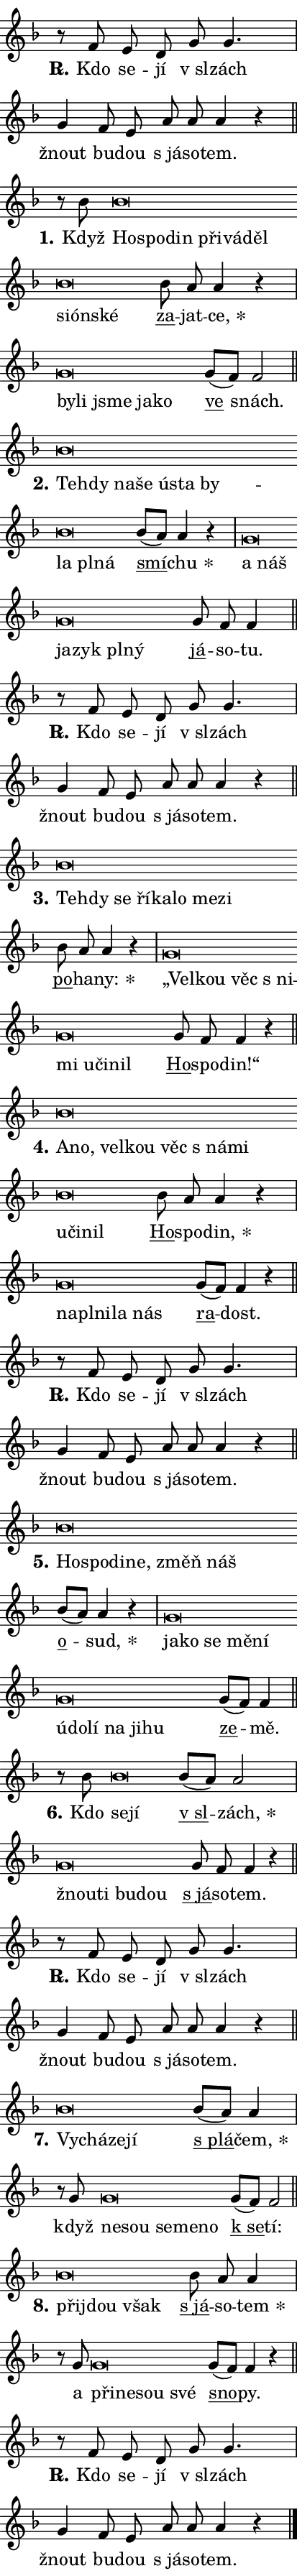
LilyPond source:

\version "2.22.1"
\header { tagline = "" }
\paper {
  indent = 0\cm
  top-margin = 0\cm
  right-margin = 0\cm
  bottom-margin = 0\cm
  left-margin = 0\cm
  paper-width = 7\cm
  page-breaking = #ly:one-page-breaking
  system-system-spacing.basic-distance = #11
  score-system-spacing.basic-distance = #11.3
  ragged-last = ##f
}


%% Author: Thomas Morley
%% https://lists.gnu.org/archive/html/lilypond-user/2020-05/msg00002.html
#(define (line-position grob)
"Returns position of @var[grob} in current system:
   @code{'start}, if at first time-step
   @code{'end}, if at last time-step
   @code{'middle} otherwise
"
  (let* ((col (ly:item-get-column grob))
         (ln (ly:grob-object col 'left-neighbor))
         (rn (ly:grob-object col 'right-neighbor))
         (col-to-check-left (if (ly:grob? ln) ln col))
         (col-to-check-right (if (ly:grob? rn) rn col))
         (break-dir-left
           (and
             (ly:grob-property col-to-check-left 'non-musical #f)
             (ly:item-break-dir col-to-check-left)))
         (break-dir-right
           (and
             (ly:grob-property col-to-check-right 'non-musical #f)
             (ly:item-break-dir col-to-check-right))))
        (cond ((eqv? 1 break-dir-left) 'start)
              ((eqv? -1 break-dir-right) 'end)
              (else 'middle))))

#(define (tranparent-at-line-position vctor)
  (lambda (grob)
  "Relying on @code{line-position} select the relevant enry from @var{vctor}.
Used to determine transparency,"
    (case (line-position grob)
      ((end) (not (vector-ref vctor 0)))
      ((middle) (not (vector-ref vctor 1)))
      ((start) (not (vector-ref vctor 2))))))

noteHeadBreakVisibility =
#(define-music-function (break-visibility)(vector?)
"Makes @code{NoteHead}s transparent relying on @var{break-visibility}"
#{
  \override NoteHead.transparent =
    #(tranparent-at-line-position break-visibility)
#})

#(define delete-ledgers-for-transparent-note-heads
  (lambda (grob)
    "Reads whether a @code{NoteHead} is transparent.
If so this @code{NoteHead} is removed from @code{'note-heads} from
@var{grob}, which is supposed to be @code{LedgerLineSpanner}.
As a result ledgers are not printed for this @code{NoteHead}"
    (let* ((nhds-array (ly:grob-object grob 'note-heads))
           (nhds-list
             (if (ly:grob-array? nhds-array)
                 (ly:grob-array->list nhds-array)
                 '()))
           ;; Relies on the transparent-property being done before
           ;; Staff.LedgerLineSpanner.after-line-breaking is executed.
           ;; This is fragile ...
           (to-keep
             (remove
               (lambda (nhd)
                 (ly:grob-property nhd 'transparent #f))
               nhds-list)))
      ;; TODO find a better method to iterate over grob-arrays, similiar
      ;; to filter/remove etc for lists
      ;; For now rebuilt from scratch
      (set! (ly:grob-object grob 'note-heads)  '())
      (for-each
        (lambda (nhd)
          (ly:pointer-group-interface::add-grob grob 'note-heads nhd))
        to-keep))))

hideNotes = {
  \noteHeadBreakVisibility #begin-of-line-visible
}
unHideNotes = {
  \noteHeadBreakVisibility #all-visible
}

% work-around for resetting accidentals
% https://lilypond.org/doc/v2.23/Documentation/notation/displaying-rhythms#unmetered-music
cadenzaMeasure = {
  \cadenzaOff
  \partial 1024 s1024
  \cadenzaOn
}

#(define-markup-command (accent layout props text) (markup?)
  "Underline accented syllable"
  (interpret-markup layout props
    #{\markup \override #'(offset . 4.3) \underline { #text }#}))

responsum = \markup \concat {
  "R" \hspace #-1.05 \path #0.1 #'((moveto 0 0.07) (lineto 0.9 0.8)) \hspace #0.05 "."
}

\layout {
    \context {
        \Staff
        \remove "Time_signature_engraver"
        \override LedgerLineSpanner.after-line-breaking = #delete-ledgers-for-transparent-note-heads
    }
    \context {
        \Voice {
            \override NoteHead.output-attributes = #'((class . "notehead"))
            \override Hairpin.height = #0.55
        }
    }
    \context {
        \Lyrics {
            \override StanzaNumber.output-attributes = #'((class . "stanzanumber"))
            \override LyricSpace.minimum-distance = #0.9
            \override LyricText.font-name = #"TeX Gyre Schola"
            \override LyricText.font-size = 1
            \override StanzaNumber.font-name = #"TeX Gyre Schola Bold"
            \override StanzaNumber.font-size = 1
        }
    }
}

% magnetic-lyrics.ily
%
%   written by
%     Jean Abou Samra <jean@abou-samra.fr>
%     Werner Lemberg <wl@gnu.org>
%
%   adapted by
%     Jiri Hon <jiri.hon@gmail.com>
%
% Version 2022-Apr-15

% https://www.mail-archive.com/lilypond-user@gnu.org/msg149350.html

#(define (Left_hyphen_pointer_engraver context)
   "Collect syllable-hyphen-syllable occurrences in lyrics and store
them in properties.  This engraver only looks to the left.  For
example, if the lyrics input is @code{foo -- bar}, it does the
following.

@itemize @bullet
@item
Set the @code{text} property of the @code{LyricHyphen} grob between
@q{foo} and @q{bar} to @code{foo}.

@item
Set the @code{left-hyphen} property of the @code{LyricText} grob with
text @q{foo} to the @code{LyricHyphen} grob between @q{foo} and
@q{bar}.
@end itemize

Use this auxiliary engraver in combination with the
@code{lyric-@/text::@/apply-@/magnetic-@/offset!} hook."
   (let ((hyphen #f)
         (text #f))
     (make-engraver
      (acknowledgers
       ((lyric-syllable-interface engraver grob source-engraver)
        (set! text grob)))
      (end-acknowledgers
       ((lyric-hyphen-interface engraver grob source-engraver)
        ;(when (not (grob::has-interface grob 'lyric-space-interface))
          (set! hyphen grob)));)
      ((stop-translation-timestep engraver)
       (when (and text hyphen)
         (ly:grob-set-object! text 'left-hyphen hyphen))
       (set! text #f)
       (set! hyphen #f)))))

#(define (lyric-text::apply-magnetic-offset! grob)
   "If the space between two syllables is less than the value in
property @code{LyricText@/.details@/.squash-threshold}, move the right
syllable to the left so that it gets concatenated with the left
syllable.

Use this function as a hook for
@code{LyricText@/.after-@/line-@/breaking} if the
@code{Left_@/hyphen_@/pointer_@/engraver} is active."
   (let ((hyphen (ly:grob-object grob 'left-hyphen #f)))
     (when hyphen
       (let ((left-text (ly:spanner-bound hyphen LEFT)))
         (when (grob::has-interface left-text 'lyric-syllable-interface)
           (let* ((common (ly:grob-common-refpoint grob left-text X))
                  (this-x-ext (ly:grob-extent grob common X))
                  (left-x-ext
                   (begin
                     ;; Trigger magnetism for left-text.
                     (ly:grob-property left-text 'after-line-breaking)
                     (ly:grob-extent left-text common X)))
                  ;; `delta` is the gap width between two syllables.
                  (delta (- (interval-start this-x-ext)
                            (interval-end left-x-ext)))
                  (details (ly:grob-property grob 'details))
                  (threshold (assoc-get 'squash-threshold details 0.2)))
             (when (< delta threshold)
               (let* (;; We have to manipulate the input text so that
                      ;; ligatures crossing syllable boundaries are not
                      ;; disabled.  For languages based on the Latin
                      ;; script this is essentially a beautification.
                      ;; However, for non-Western scripts it can be a
                      ;; necessity.
                      (lt (ly:grob-property left-text 'text))
                      (rt (ly:grob-property grob 'text))
                      (is-space (grob::has-interface hyphen 'lyric-space-interface))
                      (space (if is-space " " ""))
                      (space-markup (grob-interpret-markup grob " "))
                      (space-size (interval-length (ly:stencil-extent space-markup X)))
                      (extra-delta (if is-space space-size 0))
                      ;; Append new syllable.
                      (ltrt-space (if (and (string? lt) (string? rt))
                                (string-append lt space rt)
                                (make-concat-markup (list lt space rt))))
                      ;; Right-align `ltrt` to the right side.
                      (ltrt-space-markup (grob-interpret-markup
                               grob
                               (make-translate-markup
                                (cons (interval-length this-x-ext) 0)
                                (make-right-align-markup ltrt-space)))))
                 (begin
                   ;; Don't print `left-text`.
                   (ly:grob-set-property! left-text 'stencil #f)
                   ;; Set text and stencil (which holds all collected
                   ;; syllables so far) and shift it to the left.
                   (ly:grob-set-property! grob 'text ltrt-space)
                   (ly:grob-set-property! grob 'stencil ltrt-space-markup)
                   (ly:grob-translate-axis! grob (- (- delta extra-delta)) X))))))))))


#(define (lyric-hyphen::displace-bounds-first grob)
   ;; Make very sure this callback isn't triggered too early.
   (let ((left (ly:spanner-bound grob LEFT))
         (right (ly:spanner-bound grob RIGHT)))
     (ly:grob-property left 'after-line-breaking)
     (ly:grob-property right 'after-line-breaking)
     (ly:lyric-hyphen::print grob)))

squashThreshold = #0.4

\layout {
  \context {
    \Lyrics
    \consists #Left_hyphen_pointer_engraver
    \override LyricText.after-line-breaking =
      #lyric-text::apply-magnetic-offset!
    \override LyricHyphen.stencil = #lyric-hyphen::displace-bounds-first
    \override LyricText.details.squash-threshold = \squashThreshold
    \override LyricHyphen.minimum-distance = 0
    \override LyricHyphen.minimum-length = \squashThreshold
  }
}

squash = \override LyricText.details.squash-threshold = 9999
unSquash = \override LyricText.details.squash-threshold = \squashThreshold

left = \override LyricText.self-alignment-X = #LEFT
unLeft = \revert LyricText.self-alignment-X

starOffset = #(lambda (grob) 
                (let ((x_offset (ly:self-alignment-interface::aligned-on-x-parent grob)))
                  (if (= x_offset 0) 0 (+ x_offset 1.2))))

star = #(define-music-function (syllable)(string?)
"Append star separator at the end of a syllable"
#{
  \once \override LyricText.X-offset = #starOffset
  \lyricmode { \markup {
    #syllable
    \override #'((font-name . "TeX Gyre Schola Bold")) \hspace #0.2 \lower #0.65 \larger "*"
  } }
#})

starAccent = #(define-music-function (syllable)(string?)
"Append star separator at the end of a syllable and make accent"
#{
  \once \override LyricText.X-offset = #starOffset
  \lyricmode { \markup {
    \accent #syllable
    \override #'((font-name . "TeX Gyre Schola Bold")) \hspace #0.2 \lower #0.65 \larger "*"
  } }
#})

breath = #(define-music-function (syllable)(string?)
"Append breathing indicator at the end of a syllable"
#{
  \lyricmode { \markup { #syllable "+" } }
#})

optionalBreath = #(define-music-function (syllable)(string?)
"Append optional breathing indicator at the end of a syllable"
#{
  \lyricmode { \markup { #syllable "(+)" } }
#})


\score {
    <<
        \new Voice = "melody" { \cadenzaOn \key f \major \relative { r8 f' e d g g4. \cadenzaMeasure \bar "|" g4 f8 e a a a4 r \cadenzaMeasure \bar "||" \break } }
        \new Lyrics \lyricsto "melody" { \lyricmode { \set stanza = \responsum
Kdo se -- jí "v sl" -- zách žnout bu -- dou "s já" -- so -- tem. } }
    >>
    \layout {}
}

\score {
    <<
        \new Voice = "melody" { \cadenzaOn \key f \major \relative { r8 bes'8 bes\breve*1/16 \hideNotes \breve*1/16 \bar "" \breve*1/16 \bar "" \breve*1/16 \bar "" \breve*1/16 \bar "" \breve*1/16 \bar "" \breve*1/16 \bar "" \breve*1/16 \breve*1/16 \bar "" \unHideNotes \bar "" bes8 a a4 r \cadenzaMeasure \bar "|" g\breve*1/16 \hideNotes \breve*1/16 \bar "" \breve*1/16 \bar "" \breve*1/16 \breve*1/16 \bar "" \unHideNotes \bar "" g8[( f)] f2 \cadenzaMeasure \bar "||" \break } }
        \new Lyrics \lyricsto "melody" { \lyricmode { \set stanza = "1."
Když \left Ho -- \squash spo -- din při -- vá -- děl si -- ón -- ské \unLeft \unSquash \markup \accent za -- jat -- \star ce, \left by -- \squash li jsme ja -- ko \unLeft \unSquash \markup \accent ve snách. } }
    >>
    \layout {}
}

\score {
    <<
        \new Voice = "melody" { \cadenzaOn \key f \major \relative { bes'\breve*1/16 \hideNotes \breve*1/16 \bar "" \breve*1/16 \bar "" \breve*1/16 \bar "" \breve*1/16 \bar "" \breve*1/16 \bar "" \breve*1/16 \bar "" \breve*1/16 \bar "" \breve*1/16 \breve*1/16 \bar "" \unHideNotes \bar "" bes8[( a)] a4 r \cadenzaMeasure \bar "|" g\breve*1/16 \hideNotes \breve*1/16 \bar "" \breve*1/16 \bar "" \breve*1/16 \bar "" \breve*1/16 \breve*1/16 \bar "" \unHideNotes \bar "" g8 f f4 \cadenzaMeasure \bar "||" \break } }
        \new Lyrics \lyricsto "melody" { \lyricmode { \set stanza = "2."
\left Teh -- \squash dy na -- še ú -- sta by -- la pl -- ná \unLeft \unSquash \markup \accent smí -- \star chu \left a \squash náš ja -- zyk pl -- ný \unLeft \unSquash \markup \accent já -- so -- tu. } }
    >>
    \layout {}
}

\score {
    <<
        \new Voice = "melody" { \cadenzaOn \key f \major \relative { r8 f' e d g g4. \cadenzaMeasure \bar "|" g4 f8 e a a a4 r \cadenzaMeasure \bar "||" \break } }
        \new Lyrics \lyricsto "melody" { \lyricmode { \set stanza = \responsum
Kdo se -- jí "v sl" -- zách žnout bu -- dou "s já" -- so -- tem. } }
    >>
    \layout {}
}

\score {
    <<
        \new Voice = "melody" { \cadenzaOn \key f \major \relative { bes'\breve*1/16 \hideNotes \breve*1/16 \bar "" \breve*1/16 \bar "" \breve*1/16 \bar "" \breve*1/16 \bar "" \breve*1/16 \bar "" \breve*1/16 \breve*1/16 \bar "" \unHideNotes \bar "" bes8 a a4 r \cadenzaMeasure \bar "|" g\breve*1/16 \hideNotes \breve*1/16 \bar "" \breve*1/16 \bar "" \breve*1/16 \bar "" \breve*1/16 \bar "" \breve*1/16 \bar "" \breve*1/16 \breve*1/16 \bar "" \unHideNotes \bar "" g8 f f4 r \cadenzaMeasure \bar "||" \break } }
        \new Lyrics \lyricsto "melody" { \lyricmode { \set stanza = "3."
\left Teh -- \squash dy se ří -- ka -- lo me -- zi \unLeft \unSquash \markup \accent po -- ha -- \star ny: \left „Vel -- \squash kou věc "s ni" -- mi u -- či -- nil \unLeft \unSquash \markup \accent Ho -- spo -- din!“ } }
    >>
    \layout {}
}

\score {
    <<
        \new Voice = "melody" { \cadenzaOn \key f \major \relative { bes'\breve*1/16 \hideNotes \breve*1/16 \bar "" \breve*1/16 \bar "" \breve*1/16 \bar "" \breve*1/16 \bar "" \breve*1/16 \bar "" \breve*1/16 \bar "" \breve*1/16 \bar "" \breve*1/16 \breve*1/16 \bar "" \unHideNotes \bar "" bes8 a a4 r \cadenzaMeasure \bar "|" g\breve*1/16 \hideNotes \breve*1/16 \bar "" \breve*1/16 \bar "" \breve*1/16 \breve*1/16 \bar "" \unHideNotes \bar "" g8[( f)] f4 r \cadenzaMeasure \bar "||" \break } }
        \new Lyrics \lyricsto "melody" { \lyricmode { \set stanza = "4."
\left A -- \squash no, vel -- kou věc "s ná" -- mi u -- či -- nil \unLeft \unSquash \markup \accent Ho -- spo -- \star din, \left na -- \squash pl -- ni -- la nás \unLeft \unSquash \markup \accent ra -- dost. } }
    >>
    \layout {}
}

\score {
    <<
        \new Voice = "melody" { \cadenzaOn \key f \major \relative { r8 f' e d g g4. \cadenzaMeasure \bar "|" g4 f8 e a a a4 r \cadenzaMeasure \bar "||" \break } }
        \new Lyrics \lyricsto "melody" { \lyricmode { \set stanza = \responsum
Kdo se -- jí "v sl" -- zách žnout bu -- dou "s já" -- so -- tem. } }
    >>
    \layout {}
}

\score {
    <<
        \new Voice = "melody" { \cadenzaOn \key f \major \relative { bes'\breve*1/16 \hideNotes \breve*1/16 \bar "" \breve*1/16 \bar "" \breve*1/16 \bar "" \breve*1/16 \breve*1/16 \bar "" \unHideNotes \bar "" bes8[( a)] a4 r \cadenzaMeasure \bar "|" g\breve*1/16 \hideNotes \breve*1/16 \bar "" \breve*1/16 \bar "" \breve*1/16 \bar "" \breve*1/16 \bar "" \breve*1/16 \bar "" \breve*1/16 \bar "" \breve*1/16 \bar "" \breve*1/16 \bar "" \breve*1/16 \breve*1/16 \bar "" \unHideNotes \bar "" g8[( f)] f4 \cadenzaMeasure \bar "||" \break } }
        \new Lyrics \lyricsto "melody" { \lyricmode { \set stanza = "5."
\left Ho -- \squash spo -- di -- ne, změň náš \unLeft \unSquash \markup \accent o -- \star sud, \left ja -- \squash ko se mě -- ní ú -- do -- lí na ji -- hu \unLeft \unSquash \markup \accent ze -- mě. } }
    >>
    \layout {}
}

\score {
    <<
        \new Voice = "melody" { \cadenzaOn \key f \major \relative { r8 bes'8 bes\breve*1/16 \hideNotes \breve*1/16 \bar "" \unHideNotes \bar "" bes8[( a)] a2 \cadenzaMeasure \bar "|" g\breve*1/16 \hideNotes \breve*1/16 \bar "" \breve*1/16 \breve*1/16 \bar "" \unHideNotes \bar "" g8 f f4 r \cadenzaMeasure \bar "||" \break } }
        \new Lyrics \lyricsto "melody" { \lyricmode { \set stanza = "6."
Kdo \left se -- \squash jí \unLeft \unSquash \markup \accent "v sl" -- \star zách, \left žnou -- \squash ti bu -- dou \unLeft \unSquash \markup \accent "s já" -- so -- tem. } }
    >>
    \layout {}
}

\score {
    <<
        \new Voice = "melody" { \cadenzaOn \key f \major \relative { r8 f' e d g g4. \cadenzaMeasure \bar "|" g4 f8 e a a a4 r \cadenzaMeasure \bar "||" \break } }
        \new Lyrics \lyricsto "melody" { \lyricmode { \set stanza = \responsum
Kdo se -- jí "v sl" -- zách žnout bu -- dou "s já" -- so -- tem. } }
    >>
    \layout {}
}

\score {
    <<
        \new Voice = "melody" { \cadenzaOn \key f \major \relative { bes'\breve*1/16 \hideNotes \breve*1/16 \bar "" \breve*1/16 \breve*1/16 \bar "" \unHideNotes \bar "" bes8[( a)] a4 \cadenzaMeasure \bar "|" r8 g8 g\breve*1/16 \hideNotes \breve*1/16 \bar "" \breve*1/16 \bar "" \breve*1/16 \breve*1/16 \bar "" \unHideNotes \bar "" g8[( f)] f2 \cadenzaMeasure \bar "||" \break } }
        \new Lyrics \lyricsto "melody" { \lyricmode { \set stanza = "7."
\left Vy -- \squash chá -- ze -- jí \unLeft \unSquash \markup \accent "s plá" -- \star čem, když \left ne -- \squash sou se -- me -- no \unLeft \unSquash \markup \accent "k se" -- tí: } }
    >>
    \layout {}
}

\score {
    <<
        \new Voice = "melody" { \cadenzaOn \key f \major \relative { bes'\breve*1/16 \hideNotes \breve*1/16 \breve*1/16 \bar "" \unHideNotes \bar "" bes8 a a4 \cadenzaMeasure \bar "|" r8 g8 g\breve*1/16 \hideNotes \breve*1/16 \bar "" \breve*1/16 \breve*1/16 \bar "" \unHideNotes \bar "" g8[( f)] f4 r \cadenzaMeasure \bar "||" \break } }
        \new Lyrics \lyricsto "melody" { \lyricmode { \set stanza = "8."
\left při -- \squash jdou však \unLeft \unSquash \markup \accent "s já" -- so -- \star tem a \left při -- \squash ne -- sou své \unLeft \unSquash \markup \accent sno -- py. } }
    >>
    \layout {}
}

\score {
    <<
        \new Voice = "melody" { \cadenzaOn \key f \major \relative { r8 f' e d g g4. \cadenzaMeasure \bar "|" g4 f8 e a a a4 r \cadenzaMeasure \bar "||" \break } \bar "|." }
        \new Lyrics \lyricsto "melody" { \lyricmode { \set stanza = \responsum
Kdo se -- jí "v sl" -- zách žnout bu -- dou "s já" -- so -- tem. } }
    >>
    \layout {}
}
